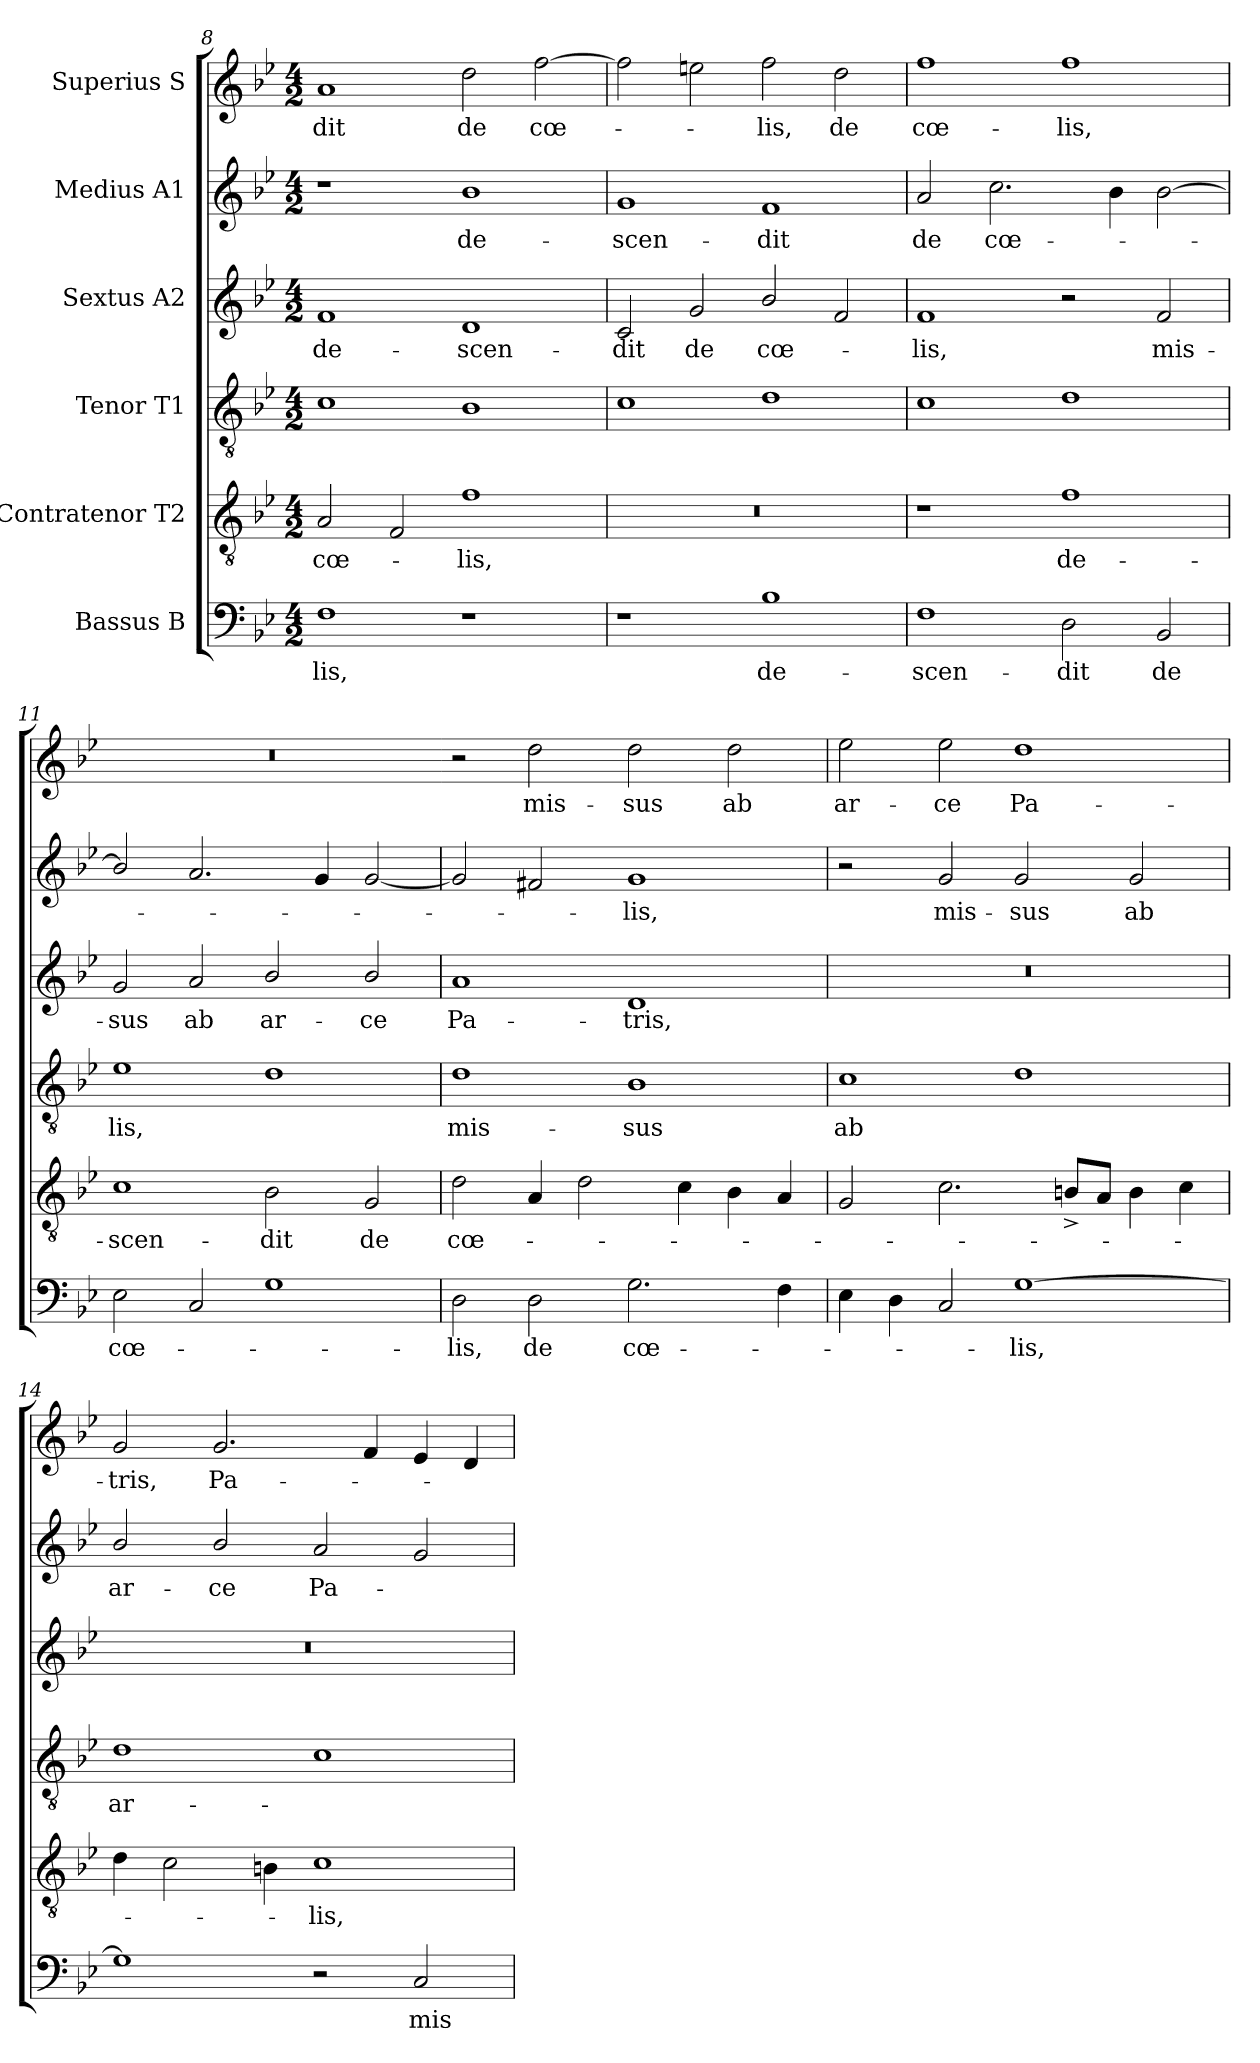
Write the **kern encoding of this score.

**kern	**text	**kern	**text	**kern	**text	**kern	**text	**kern	**text	**kern	**text
*part6	*part6	*part5	*part5	*part4	*part4	*part3	*part3	*part2	*part2	*part1	*part1
*staff6	*staff6	*staff5	*staff5	*staff4	*staff4	*staff3	*staff3	*staff2	*staff2	*staff1	*staff1
*I"Bassus  B	*	*I"Contratenor  T2	*	*I"Tenor  T1	*	*I"Sextus  A2	*	*I"Medius  A1	*	*I"Superius  S	*
*clefF4	*	*clefGv2	*	*clefGv2	*	*clefG2	*	*clefG2	*	*clefG2	*
*k[b-e-]	*	*k[b-e-]	*	*k[b-e-]	*	*k[b-e-]	*	*k[b-e-]	*	*k[b-e-]	*
*B-:	*	*B-:	*	*B-:	*	*B-:	*	*B-:	*	*B-:	*
*M4/2	*	*M4/2	*	*M4/2	*	*M4/2	*	*M4/2	*	*M4/2	*
=8	=8	=8	=8	=8	=8	=8	=8	=8	=8	=8	=8
!	!LO:LY:b:cj	!	!LO:LY:b:cj	!	!	!	!LO:LY:b:cj	!	!	!	!LO:LY:b:cj
1F	-lis,	2A/	cœ-	1c	.	1f	de-	1r	.	1a	-dit
.	.	2F/	.	.	.	.	.	.	.	.	.
!	!	!	!LO:LY:b:cj	!	!	!	!LO:LY:b:cj	!	!LO:LY:b:cj	!	!LO:LY:b:cj
1r	.	1f	-lis,	1B-	.	1d	-scen-	1b-	de-	2dd\	de
!	!	!	!	!	!	!	!	!	!	!	!LO:LY:b:cj
.	.	.	.	.	.	.	.	.	.	[>2ff\	cœ-
=9	=9	=9	=9	=9	=9	=9	=9	=9	=9	=9	=9
!	!	!LO:N:vis=1	!	!	!	!	!LO:LY:b:cj	!	!LO:LY:b:cj	!	!
1r	.	0r	.	1c	.	2c/	-dit	1g	-scen-	2ff\]	.
!	!	!	!	!	!	!	!LO:LY:b:cj	!	!	!	!
.	.	.	.	.	.	2g/	de	.	.	2een\	.
!	!LO:LY:b:cj	!	!	!	!	!	!LO:LY:b:cj	!	!LO:LY:b:cj	!	!LO:LY:b:cj
1B-	de-	.	.	1d	.	2b-/	cœ-	1f	-dit	2ff\	-lis,
!	!	!	!	!	!	!	!	!	!	!	!LO:LY:b:cj
.	.	.	.	.	.	2f/	.	.	.	2dd\	de
=10	=10	=10	=10	=10	=10	=10	=10	=10	=10	=10	=10
!	!LO:LY:b:cj	!	!	!	!	!	!LO:LY:b:cj	!	!LO:LY:b:cj	!	!LO:LY:b:cj
1F	-scen-	1r	.	1c	.	1f	-lis,	2a/	de	1ff	cœ-
!	!	!	!	!	!	!	!	!	!LO:LY:b:cj	!	!
.	.	.	.	.	.	.	.	2.cc\	cœ-	.	.
!	!LO:LY:b:cj	!	!LO:LY:b:cj	!	!	!	!	!	!	!	!LO:LY:b:cj
2D\	-dit	1f	de-	1d	.	2r	.	.	.	1ff	-lis,
.	.	.	.	.	.	.	.	4b-\	.	.	.
!	!LO:LY:b:cj	!	!	!	!	!	!LO:LY:b:cj	!	!	!	!
2BB-/	de	.	.	.	.	2f/	mis-	[<2b-\	.	.	.
!!LO:PB:g=z
=11	=11	=11	=11	=11	=11	=11	=11	=11	=11	=11	=11
!	!LO:LY:b:cj	!	!LO:LY:b:cj	!	!LO:LY:b:cj	!	!LO:LY:b:cj	!	!	!LO:N:vis=1	!
2E-\	cœ-	1c	-scen-	1e-	-lis,	2g/	-sus	2b-/]	.	0r	.
!	!	!	!	!	!	!	!LO:LY:b:cj	!	!	!	!
2C/	.	.	.	.	.	2a/	ab	2.a/	.	.	.
!	!	!	!LO:LY:b:cj	!	!	!	!LO:LY:b:cj	!	!	!	!
1G	.	2B-\	-dit	1d	.	2b-/	ar-	.	.	.	.
.	.	.	.	.	.	.	.	4g/	.	.	.
!	!	!	!LO:LY:b:cj	!	!	!	!LO:LY:b:cj	!	!	!	!
.	.	2G/	de	.	.	2b-/	-ce	[<2g/	.	.	.
=12	=12!	=12	=12!	=12	=12!	=12	=12!	=12	=12!	=12!	=12!
!	!LO:LY:b:cj	!	!LO:LY:b:cj	!	!LO:LY:b:cj	!	!LO:LY:b:cj	!	!	!	!
2D\	-lis,	2d\	cœ-	1d	mis-	1a	Pa-	2g/]	.	2r	.
!	!LO:LY:b:cj	!	!	!	!	!	!	!	!	!	!LO:LY:b:cj
2D\	de	4A/	.	.	.	.	.	2f#X/	.	2dd\	mis-
.	.	2d\	.	.	.	.	.	.	.	.	.
!	!LO:LY:b:cj	!	!	!	!LO:LY:b:cj	!	!LO:LY:b:cj	!	!LO:LY:b:cj	!	!LO:LY:b:cj
2.G\	cœ-	.	.	1B-	-sus	1d	-tris,	1g	-lis,	2dd\	-sus
.	.	4c\	.	.	.	.	.	.	.	.	.
!	!	!	!	!	!	!	!	!	!	!	!LO:LY:b:cj
.	.	4B-\	.	.	.	.	.	.	.	2dd\	ab
4F\	.	4A/	.	.	.	.	.	.	.	.	.
=13	=13	=13	=13	=13	=13	=13	=13	=13	=13	=13	=13
!	!	!	!	!	!LO:LY:b:cj	!LO:N:vis=1	!	!	!	!	!LO:LY:b:cj
4E-\	.	2G/	.	1c	ab	0r	.	2r	.	2ee-\	ar-
4D\	.	.	.	.	.	.	.	.	.	.	.
!	!	!	!	!	!	!	!	!	!LO:LY:b:cj	!	!LO:LY:b:cj
2C/	.	2.c\	.	.	.	.	.	2g/	mis-	2ee-\	-ce
!	!LO:LY:b:cj	!	!	!	!	!	!	!	!LO:LY:b:cj	!	!LO:LY:b:cj
[>1G	-lis,	.	.	1d	.	.	.	2g/	-sus	1dd	Pa-
.	.	8Bn^>/L	.	.	.	.	.	.	.	.	.
.	.	8A/J	.	.	.	.	.	.	.	.	.
!	!	!	!	!	!	!	!	!	!LO:LY:b:cj	!	!
.	.	4B\	.	.	.	.	.	2g/	ab	.	.
.	.	4c\	.	.	.	.	.	.	.	.	.
=14	=14	=14	=14	=14	=14	=14	=14	=14	=14	=14	=14
!	!	!	!	!	!LO:LY:b:cj	!LO:N:vis=1	!	!	!LO:LY:b:cj	!	!LO:LY:b:cj
1G]	.	4d\	.	1d	ar-	0r	.	2b-/	ar-	2g/	-tris,
.	.	2c\	.	.	.	.	.	.	.	.	.
!	!	!	!	!	!	!	!	!	!LO:LY:b:cj	!	!LO:LY:b:cj
.	.	.	.	.	.	.	.	2b-/	-ce	2.g/	Pa-
.	.	4Bn\	.	.	.	.	.	.	.	.	.
!	!	!	!LO:LY:b:cj	!	!	!	!	!	!LO:LY:b:cj	!	!
2r	.	1c	-lis,	1c	.	.	.	2a/	Pa-	.	.
.	.	.	.	.	.	.	.	.	.	4f/	.
!	!LO:LY:b:cj	!	!	!	!	!	!	!	!	!	!
2C/	mis-	.	.	.	.	.	.	2g/	.	4e-/	.
.	.	.	.	.	.	.	.	.	.	4d/	.
=	=	=	=	=	=	=	=	=	=	=	=
*-	*-	*-	*-	*-	*-	*-	*-	*-	*-	*-	*-
